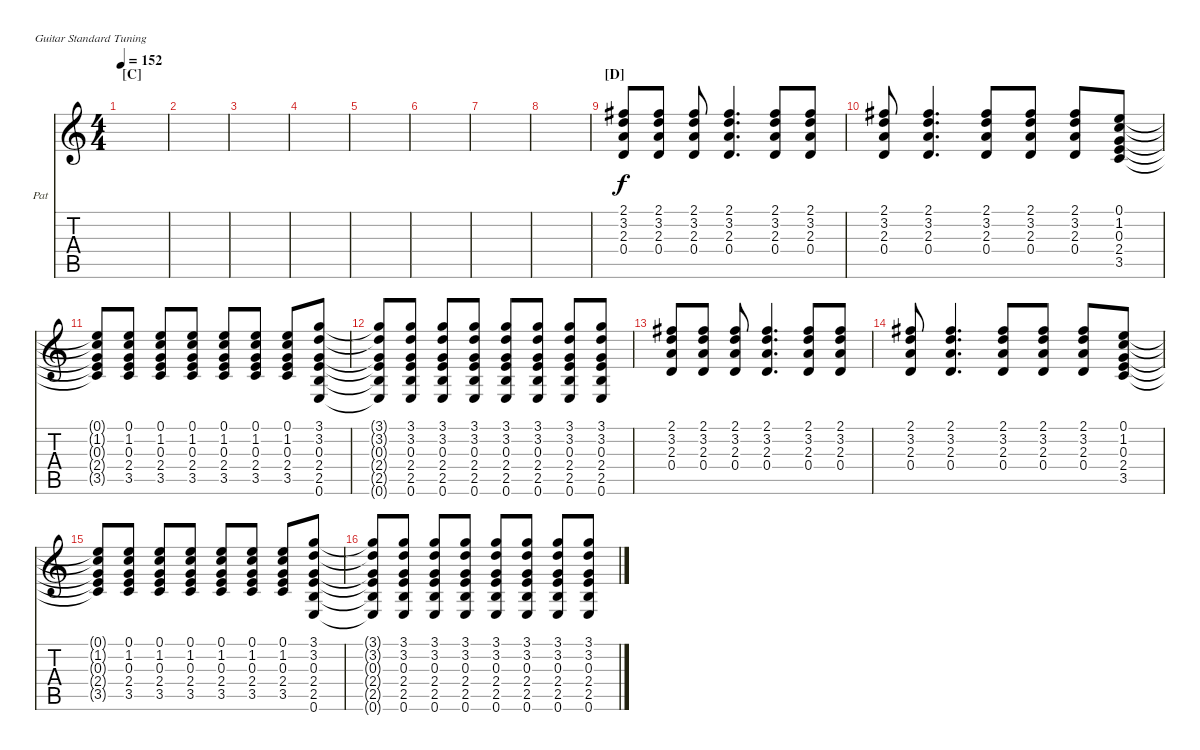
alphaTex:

\defaultSystemsLayout 4
\bracketExtendMode nobrackets
\firstSystemTrackNameOrientation horizontal
\otherSystemsTrackNameOrientation horizontal
\track ("Guitar 3 (Pat Smear)" "Pat") {instrument distortionguitar}
\staff {score tabs}
\tuning (E4 B3 G3 D3 A2 E2)
\ts (4 4)
\section ("C" "")
\tempo 152
\clef g2
\scale
0.333333
\ks c
|
\scale
0.333333 |
\scale
0.333333 |
\scale
0.333333 |
\scale
0.333333 |
\scale
0.333333 |
\scale
0.333333 |
\scale
0.333333 |
\section ("D" "")
\scale
0.333333 (2.1 3.2 2.3 0.4).8 (2.1 3.2 2.3 0.4).8 (2.1 3.2 2.3 0.4).8 (2.1 3.2 2.3 0.4).4{d} (2.1 3.2 2.3 0.4).8 (2.1 3.2 2.3 0.4).8 |
\scale
0.333333 (2.1 3.2 2.3 0.4).8 (2.1 3.2 2.3 0.4).4{d} (2.1 3.2 2.3 0.4).8 (2.1 3.2 2.3 0.4).8 (2.1 3.2 2.3 0.4).8 (3.5 2.4 0.3 1.2 0.1).8 |
\scale
0.333333 (3.5{t} 2.4{t} 0.3{t} 1.2{t} 0.1{t}).8 (3.5 2.4 0.3 1.2 0.1).8 (3.5 2.4 0.3 1.2 0.1).8 (3.5 2.4 0.3 1.2 0.1).8 (3.5 2.4 0.3 1.2 0.1).8 (3.5 2.4 0.3 1.2 0.1).8 (3.5 2.4 0.3 1.2 0.1).8 (0.6 2.5 2.4 0.3 3.2 3.1).8 |
\scale
0.333333 (0.6{t} 2.5{t} 2.4{t} 0.3{t} 3.2{t} 3.1{t}).8 (0.6 2.5 2.4 0.3 3.2 3.1).8 (0.6 2.5 2.4 0.3 3.2 3.1).8 (0.6 2.5 2.4 0.3 3.2 3.1).8 (0.6 2.5 2.4 0.3 3.2 3.1).8 (0.6 2.5 2.4 0.3 3.2 3.1).8 (0.6 2.5 2.4 0.3 3.2 3.1).8 (0.6 2.5 2.4 0.3 3.2 3.1).8 |
\scale
0.333333 (2.1 3.2 2.3 0.4).8 (2.1 3.2 2.3 0.4).8 (2.1 3.2 2.3 0.4).8 (2.1 3.2 2.3 0.4).4{d} (2.1 3.2 2.3 0.4).8 (2.1 3.2 2.3 0.4).8 |
\scale
0.333333 (2.1 3.2 2.3 0.4).8 (2.1 3.2 2.3 0.4).4{d} (2.1 3.2 2.3 0.4).8 (2.1 3.2 2.3 0.4).8 (2.1 3.2 2.3 0.4).8 (3.5 2.4 0.3 1.2 0.1).8 |
\scale
0.333333 (3.5{t} 2.4{t} 0.3{t} 1.2{t} 0.1{t}).8 (3.5 2.4 0.3 1.2 0.1).8 (3.5 2.4 0.3 1.2 0.1).8 (3.5 2.4 0.3 1.2 0.1).8 (3.5 2.4 0.3 1.2 0.1).8 (3.5 2.4 0.3 1.2 0.1).8 (3.5 2.4 0.3 1.2 0.1).8 (0.6 2.5 2.4 0.3 3.2 3.1).8 |
\scale
0.333333 (0.6{t} 2.5{t} 2.4{t} 0.3{t} 3.2{t} 3.1{t}).8 (0.6 2.5 2.4 0.3 3.2 3.1).8 (0.6 2.5 2.4 0.3 3.2 3.1).8 (0.6 2.5 2.4 0.3 3.2 3.1).8 (0.6 2.5 2.4 0.3 3.2 3.1).8 (0.6 2.5 2.4 0.3 3.2 3.1).8 (0.6 2.5 2.4 0.3 3.2 3.1).8 (0.6 2.5 2.4 0.3 3.2 3.1).8
